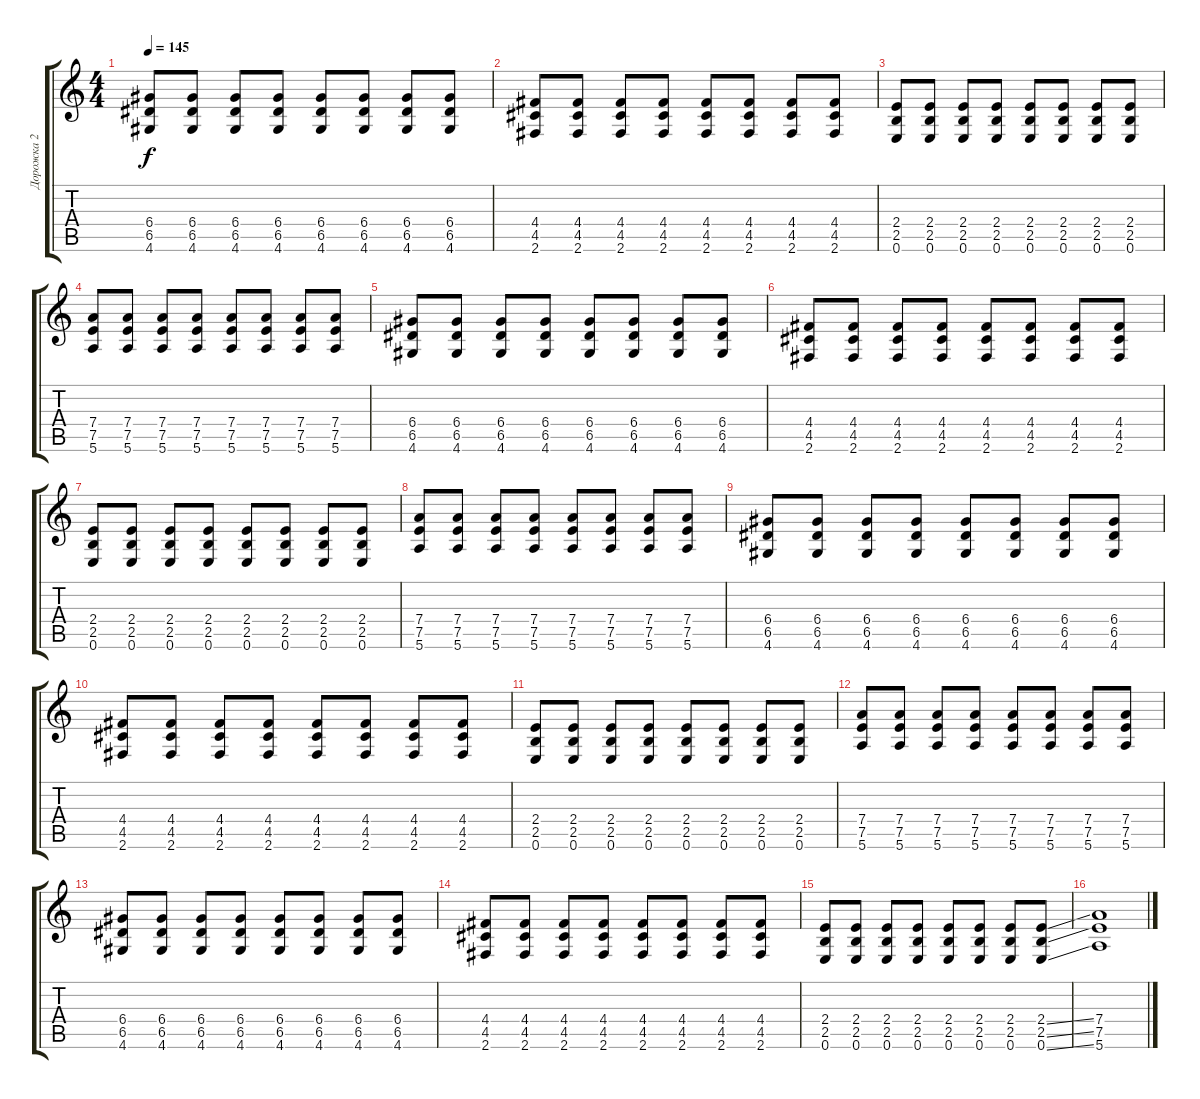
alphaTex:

\track ("Дорожка 2" "Дорожка 2") {instrument distortionguitar}
\staff {score tabs}
\tuning (E4 B3 G3 D3 A2 E2) {hide}
\ts (4 4)
\tempo 145
\clef g2
\ks c
(6.4 6.5 4.6).8{dy f} (6.4 6.5 4.6).8 (6.4 6.5 4.6).8 (6.4 6.5 4.6).8 (6.4 6.5 4.6).8 (6.4 6.5 4.6).8 (6.4 6.5 4.6).8 (6.4 6.5 4.6).8 |
(4.4 4.5 2.6).8 (4.4 4.5 2.6).8 (4.4 4.5 2.6).8 (4.4 4.5 2.6).8 (4.4 4.5 2.6).8 (4.4 4.5 2.6).8 (4.4 4.5 2.6).8 (4.4 4.5 2.6).8 |
(2.4 2.5 0.6).8 (2.4 2.5 0.6).8 (2.4 2.5 0.6).8 (2.4 2.5 0.6).8 (2.4 2.5 0.6).8 (2.4 2.5 0.6).8 (2.4 2.5 0.6).8 (2.4 2.5 0.6).8 |
(7.4 7.5 5.6).8 (7.4 7.5 5.6).8 (7.4 7.5 5.6).8 (7.4 7.5 5.6).8 (7.4 7.5 5.6).8 (7.4 7.5 5.6).8 (7.4 7.5 5.6).8 (7.4 7.5 5.6).8 |
(6.4 6.5 4.6).8 (6.4 6.5 4.6).8 (6.4 6.5 4.6).8 (6.4 6.5 4.6).8 (6.4 6.5 4.6).8 (6.4 6.5 4.6).8 (6.4 6.5 4.6).8 (6.4 6.5 4.6).8 |
(4.4 4.5 2.6).8 (4.4 4.5 2.6).8 (4.4 4.5 2.6).8 (4.4 4.5 2.6).8 (4.4 4.5 2.6).8 (4.4 4.5 2.6).8 (4.4 4.5 2.6).8 (4.4 4.5 2.6).8 |
(2.4 2.5 0.6).8 (2.4 2.5 0.6).8 (2.4 2.5 0.6).8 (2.4 2.5 0.6).8 (2.4 2.5 0.6).8 (2.4 2.5 0.6).8 (2.4 2.5 0.6).8 (2.4 2.5 0.6).8 |
(7.4 7.5 5.6).8 (7.4 7.5 5.6).8 (7.4 7.5 5.6).8 (7.4 7.5 5.6).8 (7.4 7.5 5.6).8 (7.4 7.5 5.6).8 (7.4 7.5 5.6).8 (7.4 7.5 5.6).8 |
(6.4 6.5 4.6).8 (6.4 6.5 4.6).8 (6.4 6.5 4.6).8 (6.4 6.5 4.6).8 (6.4 6.5 4.6).8 (6.4 6.5 4.6).8 (6.4 6.5 4.6).8 (6.4 6.5 4.6).8 |
(4.4 4.5 2.6).8 (4.4 4.5 2.6).8 (4.4 4.5 2.6).8 (4.4 4.5 2.6).8 (4.4 4.5 2.6).8 (4.4 4.5 2.6).8 (4.4 4.5 2.6).8 (4.4 4.5 2.6).8 |
(2.4 2.5 0.6).8 (2.4 2.5 0.6).8 (2.4 2.5 0.6).8 (2.4 2.5 0.6).8 (2.4 2.5 0.6).8 (2.4 2.5 0.6).8 (2.4 2.5 0.6).8 (2.4 2.5 0.6).8 |
(7.4 7.5 5.6).8 (7.4 7.5 5.6).8 (7.4 7.5 5.6).8 (7.4 7.5 5.6).8 (7.4 7.5 5.6).8 (7.4 7.5 5.6).8 (7.4 7.5 5.6).8 (7.4 7.5 5.6).8 |
(6.4 6.5 4.6).8 (6.4 6.5 4.6).8 (6.4 6.5 4.6).8 (6.4 6.5 4.6).8 (6.4 6.5 4.6).8 (6.4 6.5 4.6).8 (6.4 6.5 4.6).8 (6.4 6.5 4.6).8 |
(4.4 4.5 2.6).8 (4.4 4.5 2.6).8 (4.4 4.5 2.6).8 (4.4 4.5 2.6).8 (4.4 4.5 2.6).8 (4.4 4.5 2.6).8 (4.4 4.5 2.6).8 (4.4 4.5 2.6).8 |
(2.4 2.5 0.6).8 (2.4 2.5 0.6).8 (2.4 2.5 0.6).8 (2.4 2.5 0.6).8 (2.4 2.5 0.6).8 (2.4 2.5 0.6).8 (2.4 2.5 0.6).8 (2.4{ss} 2.5{ss} 0.6{ss}).8 |
(7.4 7.5 5.6).1
